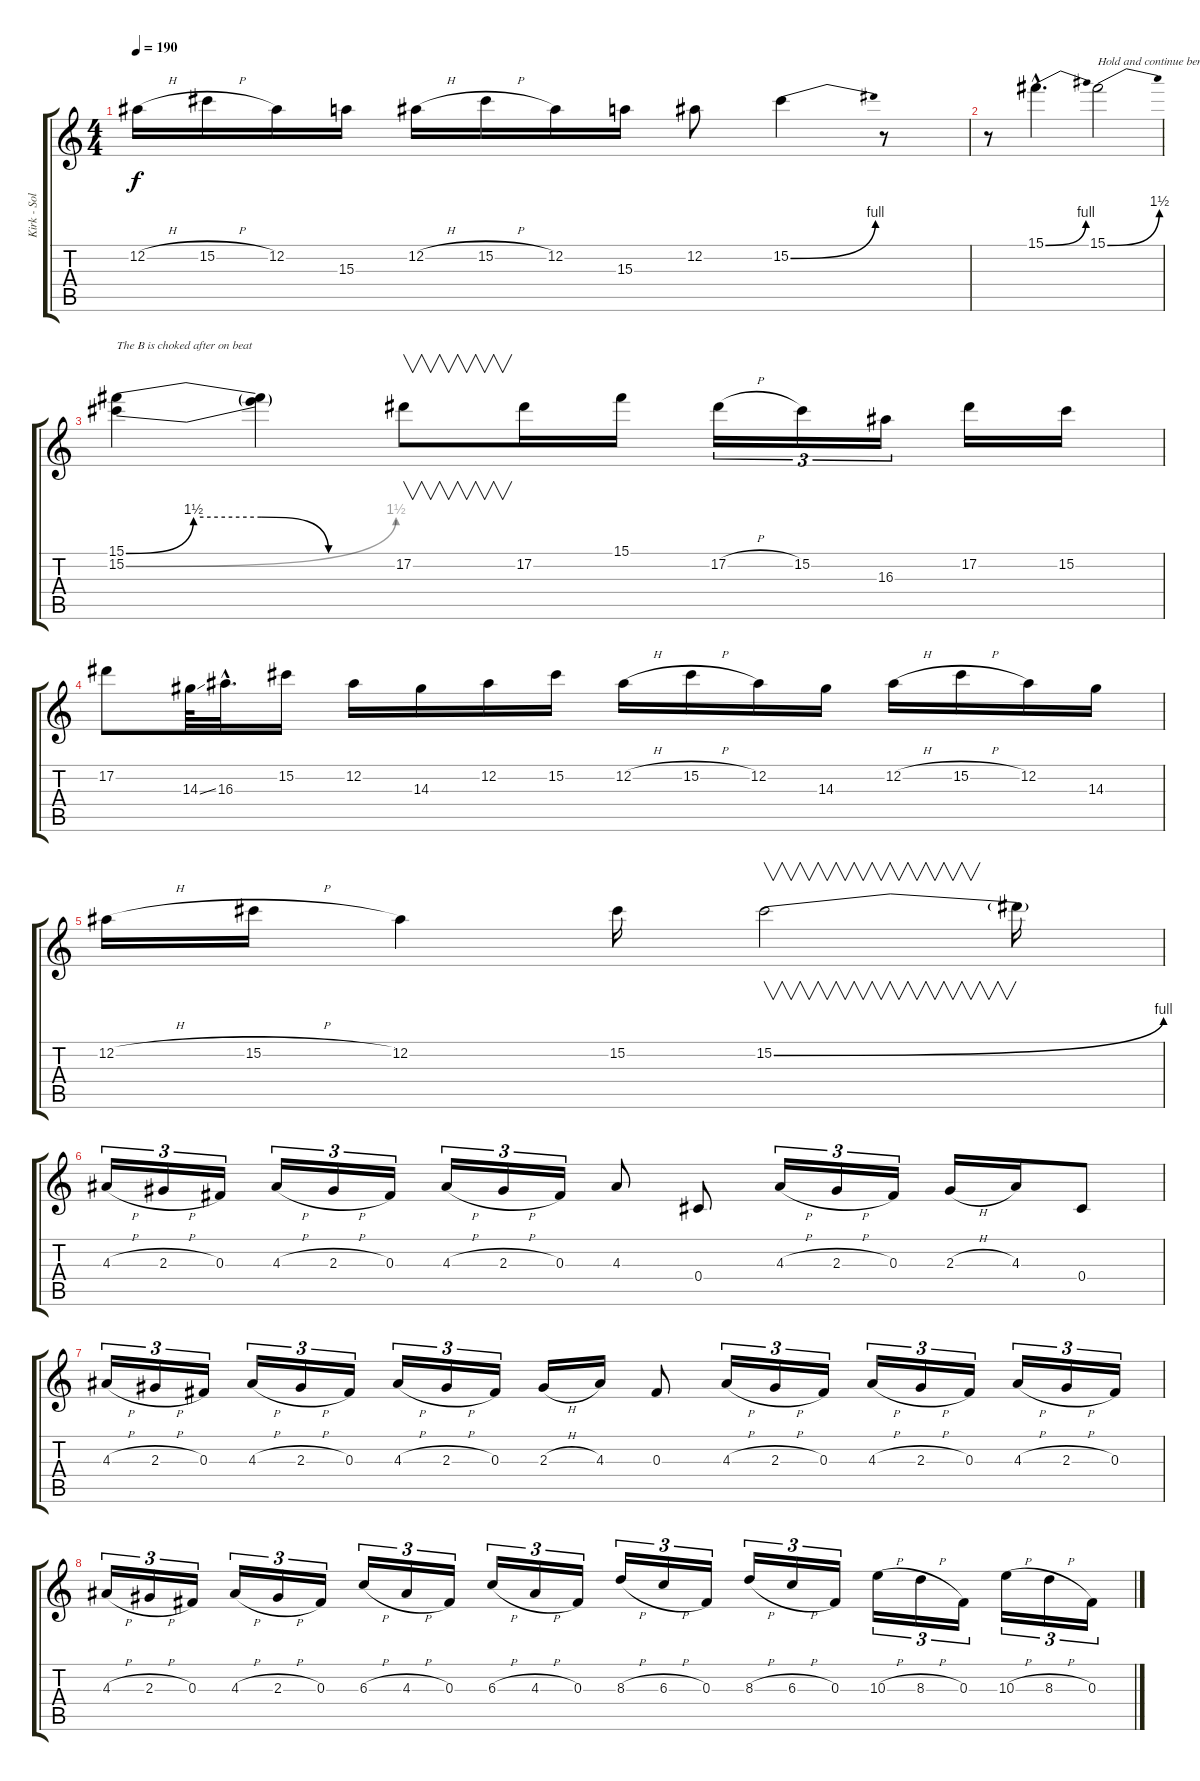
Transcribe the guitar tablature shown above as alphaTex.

\track ("Kirk - Solo " "Kirk - Sol") {instrument overdrivenguitar}
\staff {score tabs}
\tuning (Eb4 Bb3 Gb3 Db3 Ab2 Eb2) {hide}
\ts (4 4)
\tempo 190
\clef g2
\ks c
12.2{h}.16{dy f} 15.2{h}.16 12.2.16 15.3.16 12.2{h}.16 15.2{h}.16 12.2.16 15.3.16 12.2.8 15.2{be (bend 0 0 60 4)}.4 r.8 |
r.8 15.1{be (bend 0 0 60 4) hac}.4{d} 15.1{be (bend 0 0 60 6)}.2{txt "Hold and continue bend"} |
(15.1{be (custom 0 0 15 6 30 6 45 0 60 0)} 15.2{be (bend 0 0 60 6)}).4{txt "The B is choked after on beat"} (15.1{t} 15.2{t}).4 17.2.8{v} 17.2.16 15.1.16 17.2{h}.16{tu (3 2)} 15.2.16{tu (3 2)} 16.3.16{tu (3 2)} 17.2.16 15.2.16 |
17.2.8 14.3{ss}.64 16.3{hac}.32{d} 15.2.16 12.2.16 14.3.16 12.2.16 15.2.16 12.2{h}.16 15.2{h}.16 12.2.16 14.3.16 12.2{h}.16 15.2{h}.16 12.2.16 14.3.16 |
12.2{h}.16 15.2{h}.16 12.2.4 15.2.16 15.2{be (bend 0 0 60 4)}.2{v} 15.2{t}.16 |
4.3{h}.16{tu (3 2)} 2.3{h}.16{tu (3 2)} 0.3.16{tu (3 2)} 4.3{h}.16{tu (3 2)} 2.3{h}.16{tu (3 2)} 0.3.16{tu (3 2)} 4.3{h}.16{tu (3 2)} 2.3{h}.16{tu (3 2)} 0.3.16{tu (3 2)} 4.3.8 0.4.8 4.3{h}.16{tu (3 2)} 2.3{h}.16{tu (3 2)} 0.3.16{tu (3 2)} 2.3{h}.16 4.3.16 0.4.8 |
4.3{h}.16{tu (3 2)} 2.3{h}.16{tu (3 2)} 0.3.16{tu (3 2)} 4.3{h}.16{tu (3 2)} 2.3{h}.16{tu (3 2)} 0.3.16{tu (3 2)} 4.3{h}.16{tu (3 2)} 2.3{h}.16{tu (3 2)} 0.3.16{tu (3 2)} 2.3{h}.16 4.3.16 0.3.8 4.3{h}.16{tu (3 2)} 2.3{h}.16{tu (3 2)} 0.3.16{tu (3 2)} 4.3{h}.16{tu (3 2)} 2.3{h}.16{tu (3 2)} 0.3.16{tu (3 2)} 4.3{h}.16{tu (3 2)} 2.3{h}.16{tu (3 2)} 0.3.16{tu (3 2)} |
4.3{h}.16{tu (3 2)} 2.3{h}.16{tu (3 2)} 0.3.16{tu (3 2)} 4.3{h}.16{tu (3 2)} 2.3{h}.16{tu (3 2)} 0.3.16{tu (3 2)} 6.3{h}.16{tu (3 2)} 4.3{h}.16{tu (3 2)} 0.3.16{tu (3 2)} 6.3{h}.16{tu (3 2)} 4.3{h}.16{tu (3 2)} 0.3.16{tu (3 2)} 8.3{h}.16{tu (3 2)} 6.3{h}.16{tu (3 2)} 0.3.16{tu (3 2)} 8.3{h}.16{tu (3 2)} 6.3{h}.16{tu (3 2)} 0.3.16{tu (3 2)} 10.3{h}.16{tu (3 2)} 8.3{h}.16{tu (3 2)} 0.3.16{tu (3 2)} 10.3{h}.16{tu (3 2)} 8.3{h}.16{tu (3 2)} 0.3.16{tu (3 2)}
